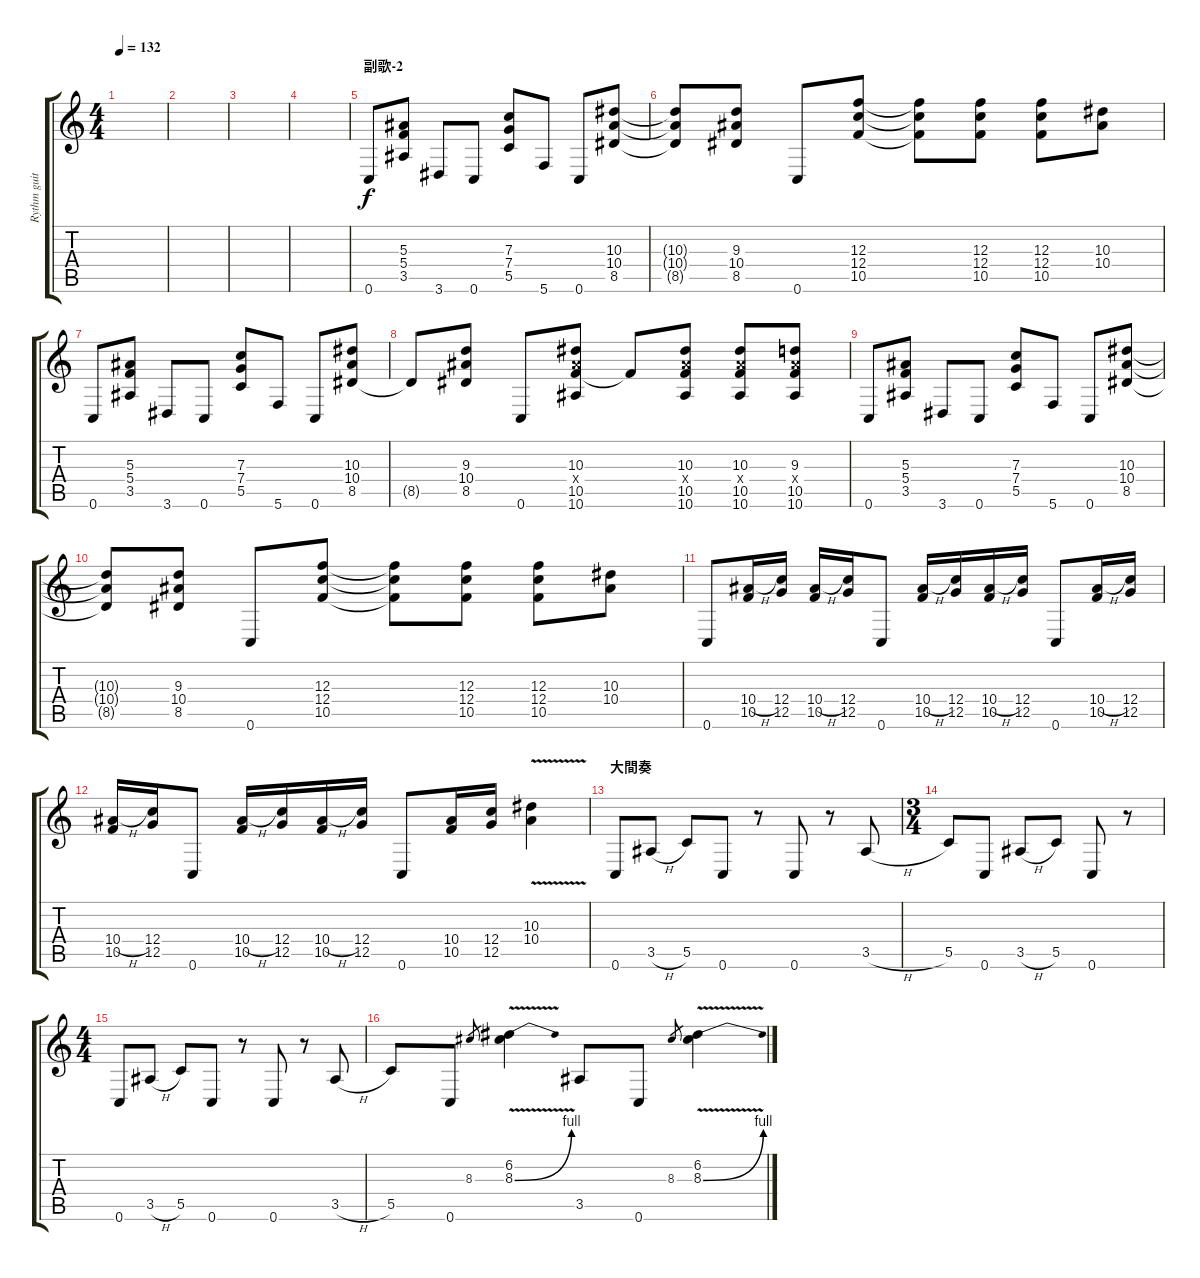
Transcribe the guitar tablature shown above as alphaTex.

\track ("Rythm guitar" "Rythm guit") {instrument overdrivenguitar}
\staff {score tabs}
\tuning (D4 A3 F3 C3 G2 C2) {hide}
\ts (4 4)
\tempo 132
\clef g2
\ks c
|
|
|
|
\section ("" "副歌-2")
0.6.8 (5.3 5.4 3.5).8 3.6.8 0.6.8 (7.3 7.4 5.5).8 5.6.8 0.6.8 (10.3 10.4 8.5).8 |
(10.3{t} 10.4{t} 8.5{t}).8 (9.3 10.4 8.5).8 0.6.8 (12.3 12.4 10.5).8 (12.3{t} 12.4{t} 10.5{t}).8 (12.3 12.4 10.5).8 (12.3 12.4 10.5).8 (10.3 10.4).8 |
0.6.8 (5.3 5.4 3.5).8 3.6.8 0.6.8 (7.3 7.4 5.5).8 5.6.8 0.6.8 (10.3 10.4 8.5).8 |
8.5{t}.8 (9.3 10.4 8.5).8 0.6.8 (10.3 10.4{x} 10.5 10.6).8 10.5{t}.8 (10.3 10.4{x} 10.5 10.6).8 (10.3 10.4{x} 10.5 10.6).8 (9.3 10.4{x} 10.5 10.6).8 |
0.6.8 (5.3 5.4 3.5).8 3.6.8 0.6.8 (7.3 7.4 5.5).8 5.6.8 0.6.8 (10.3 10.4 8.5).8 |
(10.3{t} 10.4{t} 8.5{t}).8 (9.3 10.4 8.5).8 0.6.8 (12.3 12.4 10.5).8 (12.3{t} 12.4{t} 10.5{t}).8 (12.3 12.4 10.5).8 (12.3 12.4 10.5).8 (10.3 10.4).8 |
0.6.8 (10.4{h} 10.5).16 (12.4 12.5).16 (10.4{h} 10.5).16 (12.4 12.5).16 0.6.8 (10.4{h} 10.5).16 (12.4 12.5).16 (10.4{h} 10.5).16 (12.4 12.5).16 0.6.8 (10.4{h} 10.5).16 (12.4 12.5).16 |
(10.4{h} 10.5).16 (12.4 12.5).16 0.6.8 (10.4{h} 10.5).16 (12.4 12.5).16 (10.4{h} 10.5).16 (12.4 12.5).16 0.6.8 (10.4 10.5).16 (12.4 12.5).16 (10.3{v} 10.4{v}).4 |
\section ("" "大間奏")
0.6.8 3.5{h}.8 5.5.8 0.6.8 r.8 0.6.8 r.8 3.5{h}.8 |
\ts (3 4)
5.5.8 0.6.8 3.5{h}.8 5.5.8 0.6.8 r.8 |
\ts (4 4)
0.6.8 3.5{h}.8 5.5.8 0.6.8 r.8 0.6.8 r.8 3.5{h}.8 |
5.5.8 0.6.8 8.3.8{gr} (6.2 8.3{be (bend 0 0 60 4) v}).4 3.5.8 0.6.8 8.3.8{gr} (6.2 8.3{be (bend 0 0 60 4) v}).4
